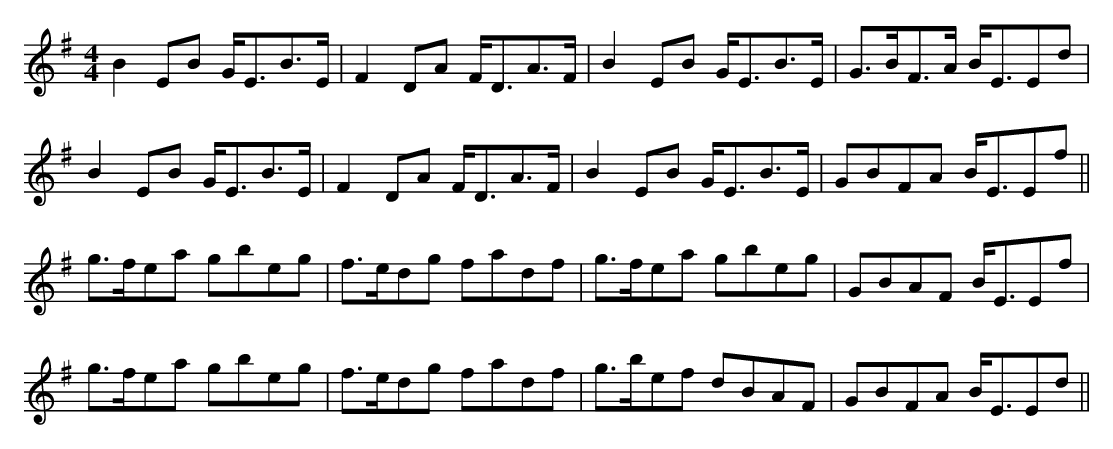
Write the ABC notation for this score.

X:1
M:4/4
K:Emin
B2 EB G<EB>E|F2 DA F<DA>F|B2 EB G<EB>E|G>BF>A B<EEd|
B2 EB G<EB>E|F2 DA F<DA>F|B2 EB G<EB>E|GBFA B<EEf||
g>fea gbeg|f>edg fadf|g>fea gbeg|GBAF B<EEf|
g>fea gbeg|f>edg fadf|g>bef dBAF|GBFA B<EEd||
